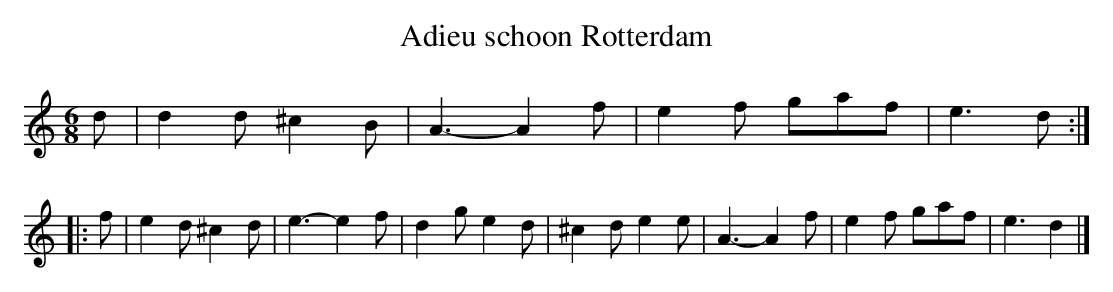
X:1
T:Adieu schoon Rotterdam
M:6/8
K:Ddor
d|d2d^c2B|A3-A2f|e2f gaf|e3d:|
|:f|e2d^c2d|e3-e2f|d2ge2d|^c2de2e|A3-A2f|e2f gaf|e3d2|]
